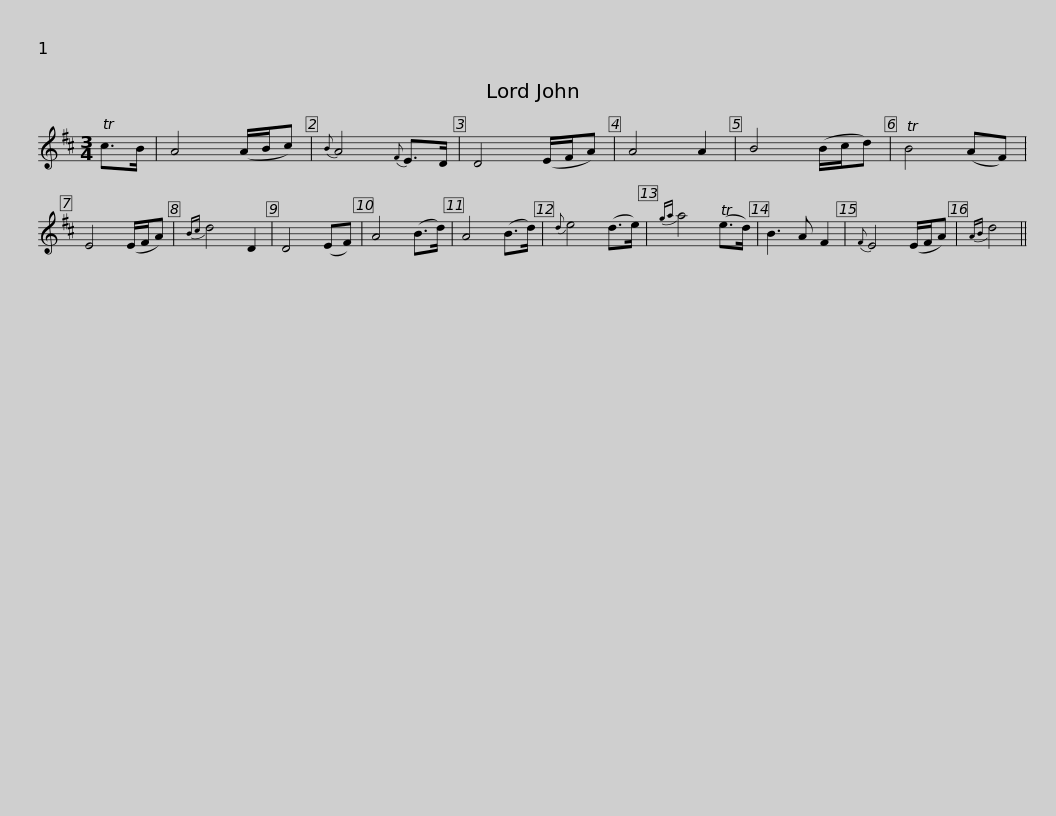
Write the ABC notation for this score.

X:1
L:1/8
M:3/4
I:linebreak $
K:D
V:1 treble
V:1
 Tc>B | A4 (A/B/c) |{B} A4{F} E>D | D4 (E/F/A) | A4 A2 | %5
 B4 (B/c/d) | TB4 (AF) | E4 (E/F/A) |{Bc} d4 D2 | D4 (EF) | %10
 A4 (B>d) |$ A4 (B>d) |{d} e4 (d>e) |{ga} a4 (Te>d) | B3 A F2 | %15
{F} E4 (E/F/A) |{AB} d4 || %17
